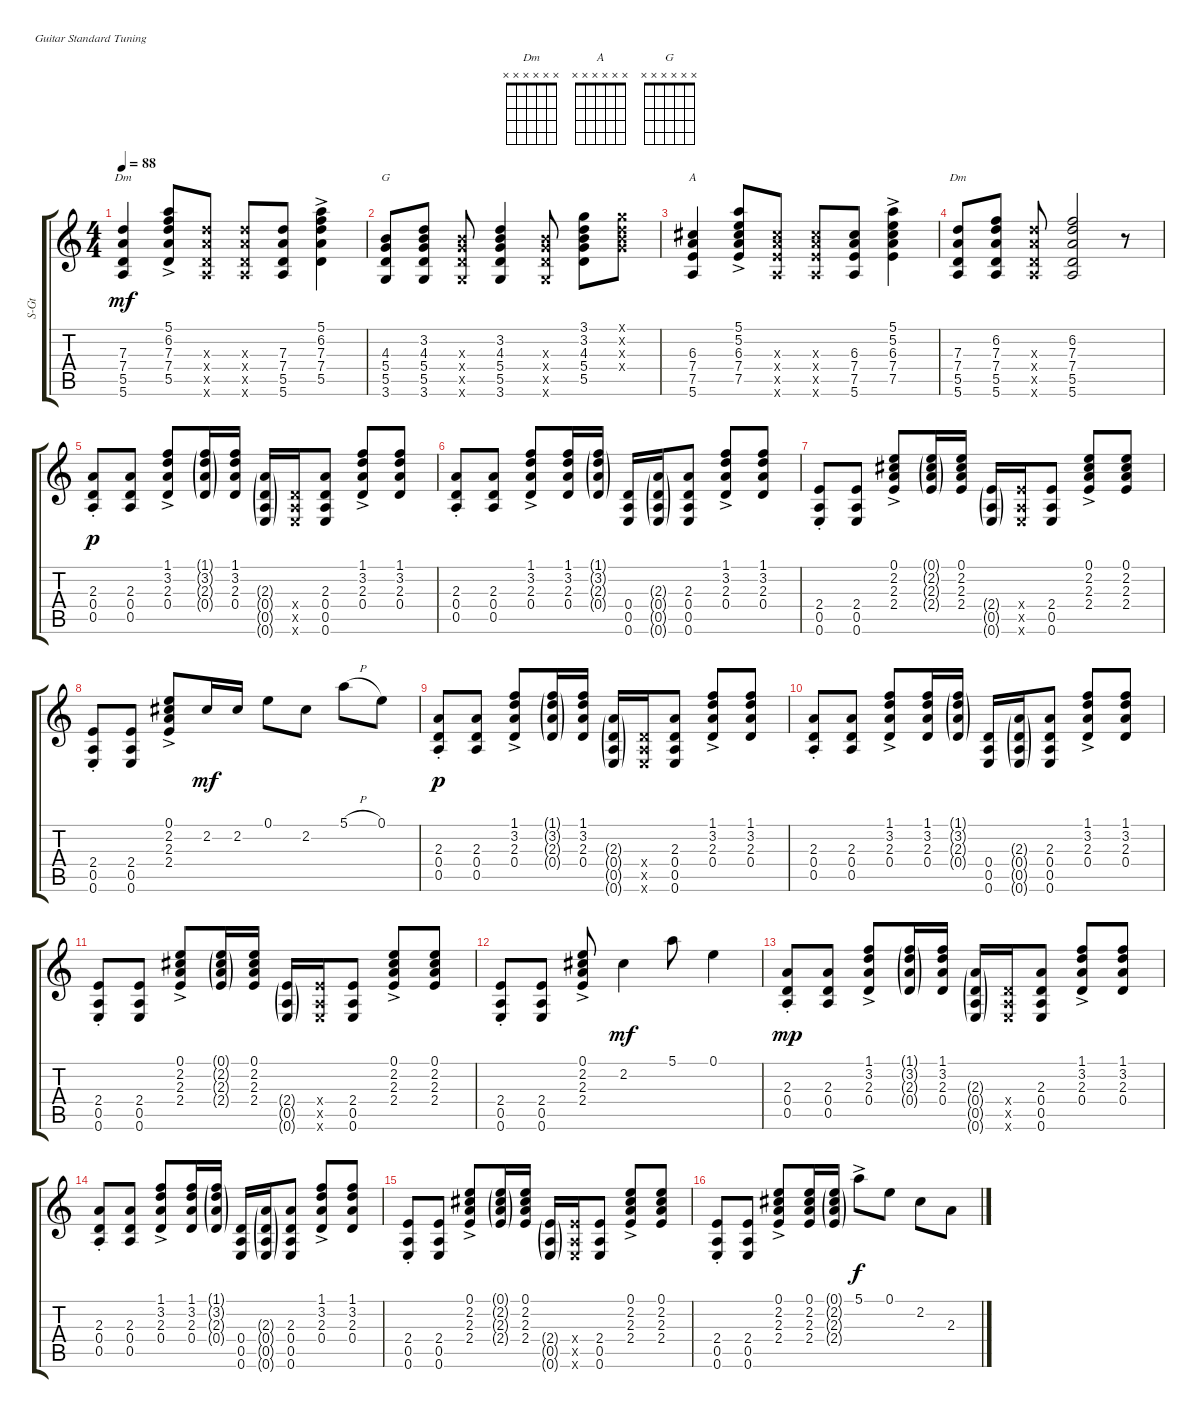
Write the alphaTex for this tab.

\defaultSystemsLayout 4
\bracketExtendMode groupsimilarinstruments
\multiTrackTrackNamePolicy hidden
\otherSystemsTrackNameOrientation horizontal
\track ("Илья" "S-Gt") {instrument acousticguitarsteel}
\staff {score tabs}
\tuning (E4 B3 G3 D3 A2 E2)
\chord ("Dm" x x x x x x)
\chord ("A" x x x x x x)
\chord ("G" x x x x x x)
\ts (4 4)
\tempo 88
\clef g2
\ks c
(7.3 7.4 5.5 5.6).4{ch "Dm" dy mf} (5.1{ac} 6.2{ac} 7.3{ac} 7.4{ac} 5.5{ac}).8 (7.3{x} 7.4{x} 5.5{x} 5.6{x}).8 (7.3{x} 7.4{x} 5.5{x} 5.6{x}).8 (7.3 7.4 5.5 5.6).8 (5.1{ac} 6.2{ac} 7.3{ac} 7.4{ac} 5.5{ac}).4 |
(4.3 5.4 5.5 3.6).8{ch "G"} (3.2 4.3 5.4 5.5 3.6).8 (4.3{x} 5.4{x} 5.5{x} 3.6{x}).8 (3.2 4.3 5.4 5.5 3.6).4 (4.3{x} 5.4{x} 5.5{x} 3.6{x}).8 (3.1 3.2 4.3 5.4 5.5).8 (3.1{x} 3.2{x} 4.3{x} 5.4{x}).8 |
(6.3 7.4 7.5 5.6).4{ch "A"} (5.1 5.2 6.3 7.4{ac} 7.5).8 (6.3{x} 7.4{x} 7.5{x} 5.6{x}).8 (6.3{x} 7.4{x} 7.5{x} 5.6{x}).8 (6.3 7.4 7.5 5.6).8 (5.1 5.2 6.3 7.4{ac} 7.5).4 |
(7.3 7.4 5.5 5.6).8{ch "Dm"} (6.2 7.3 7.4 5.5 5.6).8 (7.3{x} 7.4{x} 5.5{x} 5.6{x}).8 (6.2 7.3 7.4 5.5 5.6).2 r.8 |
(0.5{st} 0.4{st} 2.3).8{dy p} (0.5 0.4 2.3).8 (3.2{ac} 2.3{ac} 0.4{ac} 1.1{ac}).8 (3.2{g} 2.3{g} 0.4{g} 1.1{g}).16 (3.2 2.3 0.4 1.1).16 (0.5{g} 0.4{g} 2.3{g} 0.6{g}).16 (0.5{x} 0.6{x} 0.4{x}).16 (0.5 0.4 2.3 0.6).8 (3.2{ac} 2.3{ac} 0.4{ac} 1.1{ac}).8 (3.2 2.3 0.4 1.1).8 |
(0.5{st} 0.4{st} 2.3).8 (0.5 0.4 2.3).8 (3.2{ac} 2.3{ac} 0.4{ac} 1.1{ac}).8 (3.2 2.3 0.4 1.1).16 (3.2{g} 2.3{g} 0.4{g} 1.1{g}).16 (0.5 0.6 0.4).16 (0.5{g} 0.6{g} 0.4{g} 2.3{g}).16 (0.5 0.6 0.4 2.3).8 (3.2{ac} 2.3{ac} 0.4{ac} 1.1{ac}).8 (3.2 2.3 0.4 1.1).8 |
(2.4{st} 0.5{st} 0.6{st}).8 (2.4 0.5 0.6).8 (2.2{ac} 2.3{ac} 2.4{ac} 0.1{ac}).8 (2.2{g} 2.3{g} 2.4{g} 0.1{g}).16 (2.2 2.3 2.4 0.1).16 (2.4{g} 0.5{g} 0.6{g}).16 (2.4{x} 0.5{x} 0.6{x}).16 (2.4 0.5 0.6).8 (2.2{ac} 2.3{ac} 2.4{ac} 0.1{ac}).8 (2.2 2.3 2.4 0.1).8 |
(2.4{st} 0.5{st} 0.6{st}).8 (2.4 0.5 0.6).8 (2.2{ac} 2.3{ac} 2.4{ac} 0.1{ac}).8 2.2.16{dy mf} 2.2.16 0.1.8 2.2.8 5.1{h}.8 0.1.8 |
(0.5{st} 0.4{st} 2.3).8{dy p} (0.5 0.4 2.3).8 (3.2{ac} 2.3{ac} 0.4{ac} 1.1{ac}).8 (3.2{g} 2.3{g} 0.4{g} 1.1{g}).16 (3.2 2.3 0.4 1.1).16 (0.5{g} 0.4{g} 2.3{g} 0.6{g}).16 (0.5{x} 0.6{x} 0.4{x}).16 (0.5 0.4 2.3 0.6).8 (3.2{ac} 2.3{ac} 0.4{ac} 1.1{ac}).8 (3.2 2.3 0.4 1.1).8 |
(0.5{st} 0.4{st} 2.3).8 (0.5 0.4 2.3).8 (3.2{ac} 2.3{ac} 0.4{ac} 1.1{ac}).8 (3.2 2.3 0.4 1.1).16 (3.2{g} 2.3{g} 0.4{g} 1.1{g}).16 (0.5 0.6 0.4).16 (0.5{g} 0.6{g} 0.4{g} 2.3{g}).16 (0.5 0.6 0.4 2.3).8 (3.2{ac} 2.3{ac} 0.4{ac} 1.1{ac}).8 (3.2 2.3 0.4 1.1).8 |
(2.4{st} 0.5{st} 0.6{st}).8 (2.4 0.5 0.6).8 (2.2{ac} 2.3{ac} 2.4{ac} 0.1{ac}).8 (2.2{g} 2.3{g} 2.4{g} 0.1{g}).16 (2.2 2.3 2.4 0.1).16 (2.4{g} 0.5{g} 0.6{g}).16 (2.4{x} 0.5{x} 0.6{x}).16 (2.4 0.5 0.6).8 (2.2{ac} 2.3{ac} 2.4{ac} 0.1{ac}).8 (2.2 2.3 2.4 0.1).8 |
(2.4{st} 0.5{st} 0.6{st}).8 (2.4 0.5 0.6).8 (2.2{ac} 2.3{ac} 2.4{ac} 0.1{ac}).8 2.2.4{dy mf} 5.1.8 0.1.4 |
(0.5{st} 0.4{st} 2.3).8{dy mp} (0.5 0.4 2.3).8 (3.2{ac} 2.3{ac} 0.4{ac} 1.1{ac}).8 (3.2{g} 2.3{g} 0.4{g} 1.1{g}).16 (3.2 2.3 0.4 1.1).16 (0.5{g} 0.4{g} 2.3{g} 0.6{g}).16 (0.5{x} 0.6{x} 0.4{x}).16 (0.5 0.4 2.3 0.6).8 (3.2{ac} 2.3{ac} 0.4{ac} 1.1{ac}).8 (3.2 2.3 0.4 1.1).8 |
(0.5{st} 0.4{st} 2.3).8 (0.5 0.4 2.3).8 (3.2{ac} 2.3{ac} 0.4{ac} 1.1{ac}).8 (3.2 2.3 0.4 1.1).16 (3.2{g} 2.3{g} 0.4{g} 1.1{g}).16 (0.5 0.6 0.4).16 (0.5{g} 0.6{g} 0.4{g} 2.3{g}).16 (0.5 0.6 0.4 2.3).8 (3.2{ac} 2.3{ac} 0.4{ac} 1.1{ac}).8 (3.2 2.3 0.4 1.1).8 |
(2.4{st} 0.5{st} 0.6{st}).8 (2.4 0.5 0.6).8 (2.2{ac} 2.3{ac} 2.4{ac} 0.1{ac}).8 (2.2{g} 2.3{g} 2.4{g} 0.1{g}).16 (2.2 2.3 2.4 0.1).16 (2.4{g} 0.5{g} 0.6{g}).16 (2.4{x} 0.5{x} 0.6{x}).16 (2.4 0.5 0.6).8 (2.2{ac} 2.3{ac} 2.4{ac} 0.1{ac}).8 (2.2 2.3 2.4 0.1).8 |
(2.4{st} 0.5{st} 0.6{st}).8 (2.4 0.5 0.6).8 (2.2{ac} 2.3{ac} 2.4{ac} 0.1{ac}).8 (2.2 2.3 2.4 0.1).16 (2.2{g} 2.3{g} 2.4{g} 0.1{g}).16 5.1{ac}.8{dy f} 0.1.8 2.2.8 2.3.8
